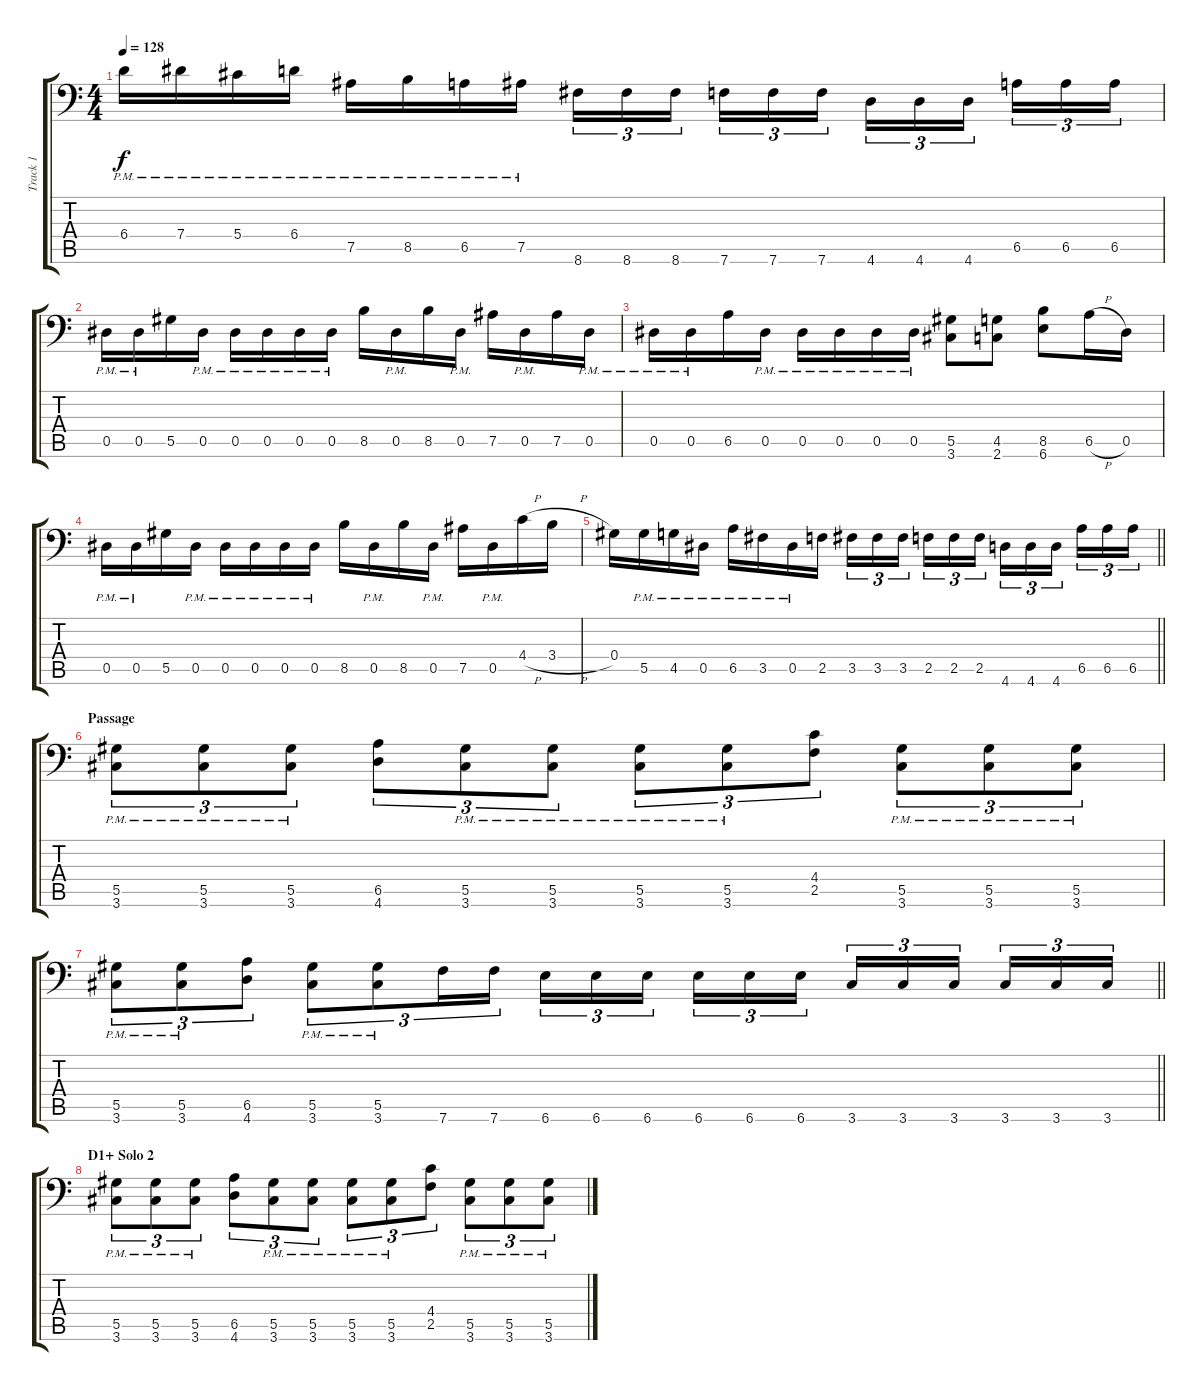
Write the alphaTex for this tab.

\track ("Track 1" "Track 1") {instrument distortionguitar}
\staff {score tabs}
\tuning (Bb3 F3 Db3 Ab2 Eb2 Bb1) {hide}
\ts (4 4)
\tempo 128
\clef f4
\ks c
6.4{pm}.16{dy f} 7.4{pm}.16 5.4{pm}.16 6.4{pm}.16 7.5{pm}.16 8.5{pm}.16 6.5{pm}.16 7.5{pm}.16 8.6.16{tu (3 2)} 8.6.16{tu (3 2)} 8.6.16{tu (3 2)} 7.6.16{tu (3 2)} 7.6.16{tu (3 2)} 7.6.16{tu (3 2)} 4.6.16{tu (3 2)} 4.6.16{tu (3 2)} 4.6.16{tu (3 2)} 6.5.16{tu (3 2)} 6.5.16{tu (3 2)} 6.5.16{tu (3 2)} |
0.5{pm}.16 0.5{pm}.16 5.5.16 0.5{pm}.16 0.5{pm}.16 0.5{pm}.16 0.5{pm}.16 0.5{pm}.16 8.5.16 0.5{pm}.16 8.5.16 0.5{pm}.16 7.5.16 0.5{pm}.16 7.5.16 0.5{pm}.16 |
0.5{pm}.16 0.5{pm}.16 6.5.16 0.5{pm}.16 0.5{pm}.16 0.5{pm}.16 0.5{pm}.16 0.5{pm}.16 (5.5 3.6).8 (4.5 2.6).8 (8.5 6.6).8 6.5{h}.16 0.5.16 |
0.5{pm}.16 0.5{pm}.16 5.5.16 0.5{pm}.16 0.5{pm}.16 0.5{pm}.16 0.5{pm}.16 0.5{pm}.16 8.5.16 0.5{pm}.16 8.5.16 0.5{pm}.16 7.5.16 0.5{pm}.16 4.4{h}.16 3.4{h}.16 |
\barLineRight lightlight
0.4.16 5.5{pm}.16 4.5{pm}.16 0.5{pm}.16 6.5{pm}.16 3.5{pm}.16 0.5{pm}.16 2.5.16 3.5.16{tu (3 2)} 3.5.16{tu (3 2)} 3.5.16{tu (3 2)} 2.5.16{tu (3 2)} 2.5.16{tu (3 2)} 2.5.16{tu (3 2)} 4.6.16{tu (3 2)} 4.6.16{tu (3 2)} 4.6.16{tu (3 2)} 6.5.16{tu (3 2)} 6.5.16{tu (3 2)} 6.5.16{tu (3 2)} |
\section ("" "Passage")
(5.5{pm} 3.6{pm}).8{tu (3 2)} (5.5{pm} 3.6{pm}).8{tu (3 2)} (5.5{pm} 3.6{pm}).8{tu (3 2)} (6.5 4.6).8{tu (3 2)} (5.5{pm} 3.6{pm}).8{tu (3 2)} (5.5{pm} 3.6{pm}).8{tu (3 2)} (5.5{pm} 3.6{pm}).8{tu (3 2)} (5.5{pm} 3.6{pm}).8{tu (3 2)} (4.4 2.5).8{tu (3 2)} (5.5{pm} 3.6{pm}).8{tu (3 2)} (5.5{pm} 3.6{pm}).8{tu (3 2)} (5.5{pm} 3.6{pm}).8{tu (3 2)} |
\barLineRight lightlight
(5.5{pm} 3.6{pm}).8{tu (3 2)} (5.5{pm} 3.6{pm}).8{tu (3 2)} (6.5 4.6).8{tu (3 2)} (5.5{pm} 3.6{pm}).8{tu (3 2)} (5.5{pm} 3.6{pm}).8{tu (3 2)} 7.6.16{tu (3 2)} 7.6.16{tu (3 2)} 6.6.16{tu (3 2)} 6.6.16{tu (3 2)} 6.6.16{tu (3 2)} 6.6.16{tu (3 2)} 6.6.16{tu (3 2)} 6.6.16{tu (3 2)} 3.6.16{tu (3 2)} 3.6.16{tu (3 2)} 3.6.16{tu (3 2)} 3.6.16{tu (3 2)} 3.6.16{tu (3 2)} 3.6.16{tu (3 2)} |
\section ("" "D1+ Solo 2")
(5.5{pm} 3.6{pm}).8{tu (3 2)} (5.5{pm} 3.6{pm}).8{tu (3 2)} (5.5{pm} 3.6{pm}).8{tu (3 2)} (6.5 4.6).8{tu (3 2)} (5.5{pm} 3.6{pm}).8{tu (3 2)} (5.5{pm} 3.6{pm}).8{tu (3 2)} (5.5{pm} 3.6{pm}).8{tu (3 2)} (5.5{pm} 3.6{pm}).8{tu (3 2)} (4.4 2.5).8{tu (3 2)} (5.5{pm} 3.6{pm}).8{tu (3 2)} (5.5{pm} 3.6{pm}).8{tu (3 2)} (5.5{pm} 3.6{pm}).8{tu (3 2)}
